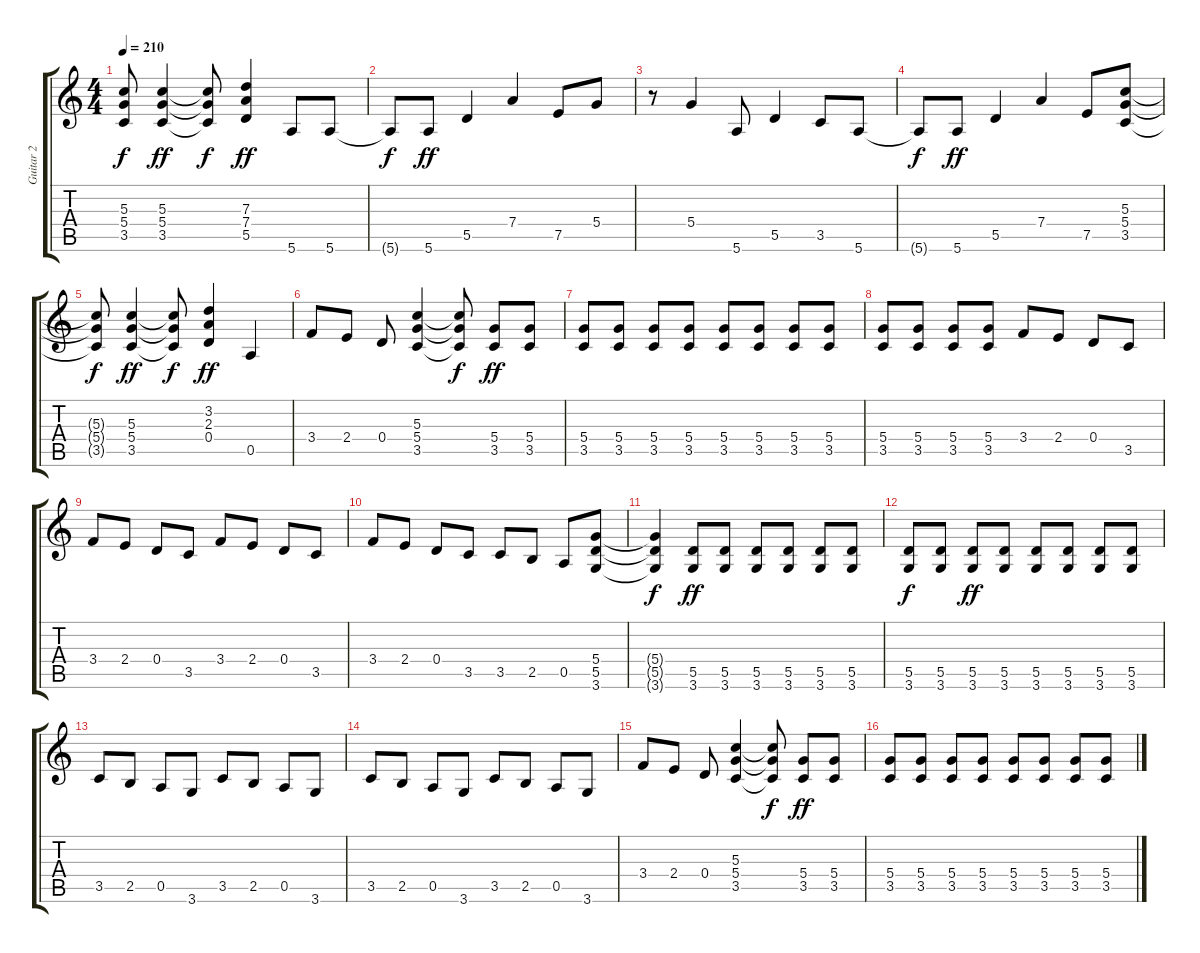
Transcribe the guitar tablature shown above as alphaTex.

\track ("Guitar 2" "Guitar 2") {instrument overdrivenguitar}
\staff {score tabs}
\tuning (E4 B3 G3 D3 A2 E2) {hide}
\ts (4 4)
\tempo 210
\clef g2
\ks c
(5.3{t} 5.4{t} 3.5{t}).8{dy f} (5.3 5.4 3.5).4{dy ff} (5.3{t} 5.4{t} 3.5{t}).8{dy f} (7.3 7.4 5.5).4{dy ff} 5.6.8 5.6.8 |
5.6{t}.8{dy f} 5.6.8{dy ff} 5.5.4 7.4.4 7.5.8 5.4.8 |
r.8 5.4.4 5.6.8 5.5.4 3.5.8 5.6.8 |
5.6{t}.8{dy f} 5.6.8{dy ff} 5.5.4 7.4.4 7.5.8 (5.3 5.4 3.5).8 |
(5.3{t} 5.4{t} 3.5{t}).8{dy f} (5.3 5.4 3.5).4{dy ff} (5.3{t} 5.4{t} 3.5{t}).8{dy f} (3.2 2.3 0.4).4{dy ff} 0.5.4 |
3.4.8 2.4.8 0.4.8 (5.3 5.4 3.5).4 (5.3{t} 5.4{t} 3.5{t}).8{dy f} (5.4 3.5).8{dy ff} (5.4 3.5).8 |
(5.4 3.5).8 (5.4 3.5).8 (5.4 3.5).8 (5.4 3.5).8 (5.4 3.5).8 (5.4 3.5).8 (5.4 3.5).8 (5.4 3.5).8 |
(5.4 3.5).8 (5.4 3.5).8 (5.4 3.5).8 (5.4 3.5).8 3.4.8 2.4.8 0.4.8 3.5.8 |
3.4.8 2.4.8 0.4.8 3.5.8 3.4.8 2.4.8 0.4.8 3.5.8 |
3.4.8 2.4.8 0.4.8 3.5.8 3.5.8 2.5.8 0.5.8 (5.4 5.5 3.6).8 |
(5.4{t} 5.5{t} 3.6{t}).4{dy f} (5.5 3.6).8{dy ff} (5.5 3.6).8 (5.5 3.6).8 (5.5 3.6).8 (5.5 3.6).8 (5.5 3.6).8 |
(5.5 3.6).8{dy f} (5.5 3.6).8 (5.5 3.6).8{dy ff} (5.5 3.6).8 (5.5 3.6).8 (5.5 3.6).8 (5.5 3.6).8 (5.5 3.6).8 |
3.5.8 2.5.8 0.5.8 3.6.8 3.5.8 2.5.8 0.5.8 3.6.8 |
3.5.8 2.5.8 0.5.8 3.6.8 3.5.8 2.5.8 0.5.8 3.6.8 |
3.4.8 2.4.8 0.4.8 (5.3 5.4 3.5).4 (5.3{t} 5.4{t} 3.5{t}).8{dy f} (5.4 3.5).8{dy ff} (5.4 3.5).8 |
(5.4 3.5).8 (5.4 3.5).8 (5.4 3.5).8 (5.4 3.5).8 (5.4 3.5).8 (5.4 3.5).8 (5.4 3.5).8 (5.4 3.5).8
